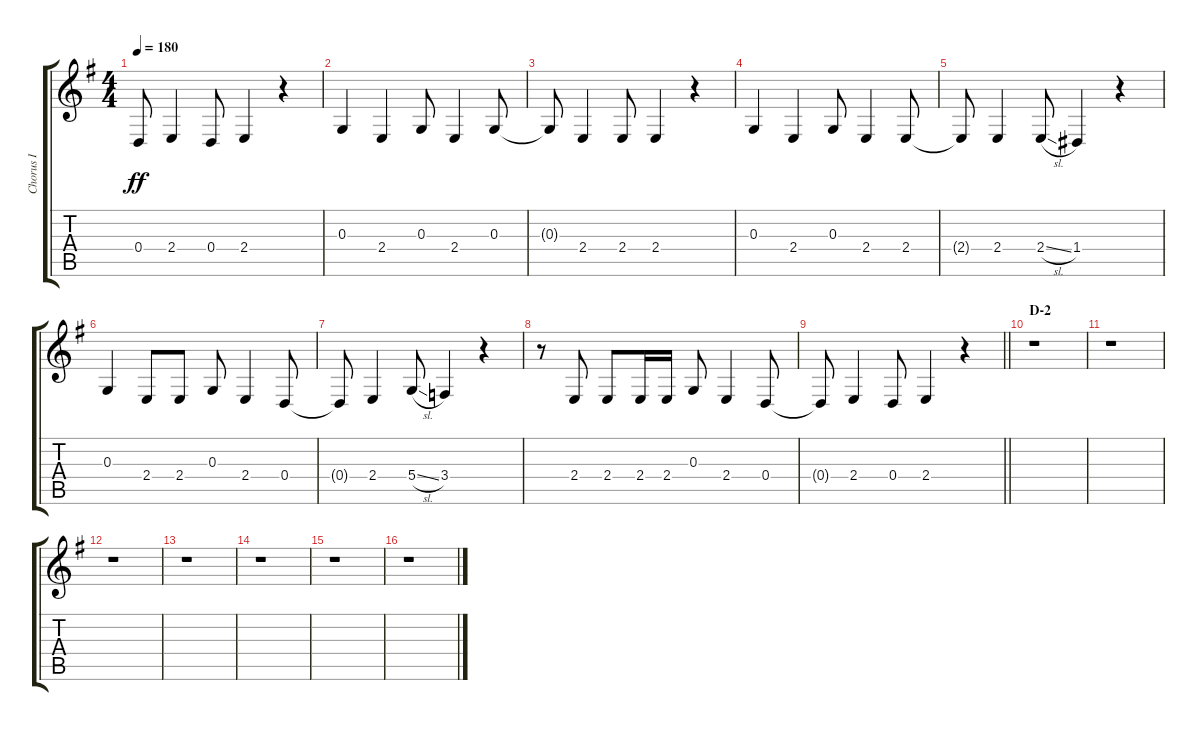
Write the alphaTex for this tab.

\track ("Chorus I" "Chorus I") {instrument voiceoohs}
\staff {score tabs}
\tuning (E4 B3 G3 D3 A2 E2) {hide}
\ts (4 4)
\tempo 180
\clef g2
\ks g
0.4{t}.8{dy ff} 2.4.4 0.4.8 2.4.4 r.4 |
0.3.4 2.4.4 0.3.8 2.4.4 0.3.8 |
0.3{t}.8 2.4.4 2.4.8 2.4.4 r.4 |
0.3.4 2.4.4 0.3.8 2.4.4 2.4.8 |
2.4{t}.8 2.4.4 2.4{sl}.8 1.4.4 r.4 |
0.3.4 2.4.8 2.4.8 0.3.8 2.4.4 0.4.8 |
0.4{t}.8 2.4.4 5.4{sl}.8 3.4.4 r.4 |
r.8 2.4.8 2.4.8 2.4.16 2.4.16 0.3.8 2.4.4 0.4.8 |
\barLineRight lightlight
0.4{t}.8 2.4.4 0.4.8 2.4.4 r.4 |
\section ("" "D-2")
r.1 |
r.1 |
r.1 |
r.1 |
r.1 |
r.1 |
r.1
